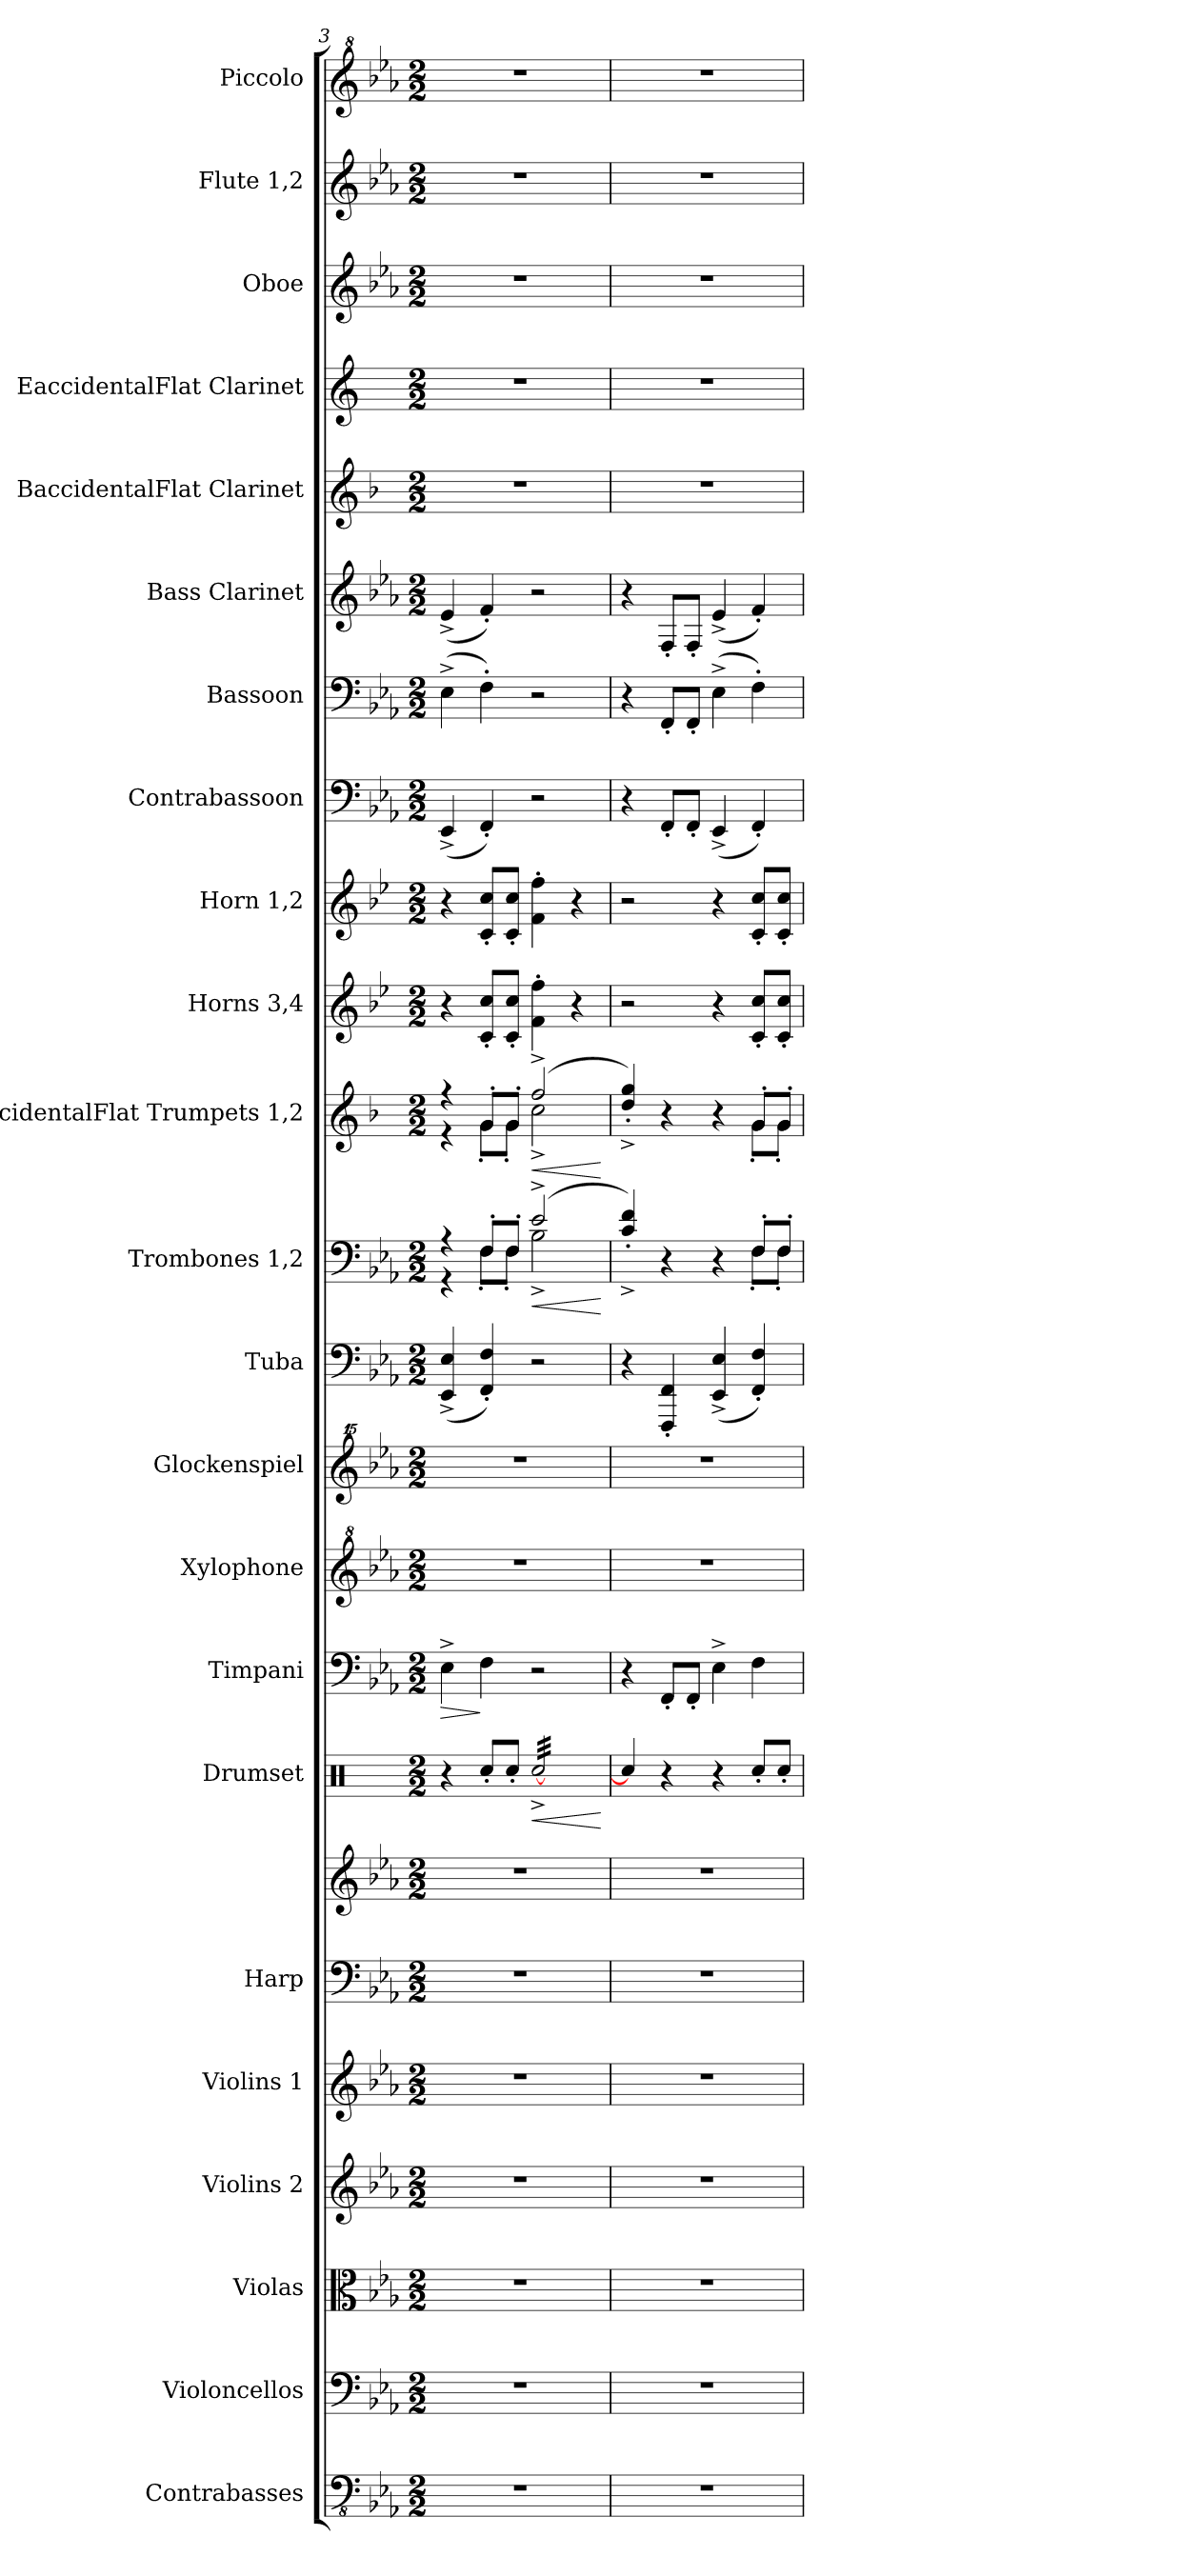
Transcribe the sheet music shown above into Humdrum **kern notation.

**kern	**kern	**kern	**kern	**kern	**kern	**kern	**kern	**dynam	**kern	**dynam	**kern	**kern	**kern	**kern	**dynam	**kern	**dynam	**kern	**kern	**kern	**kern	**kern	**kern	**kern	**kern	**kern	**kern
*part23	*part22	*part21	*part20	*part19	*part18	*part18	*part17	*part17	*part16	*part16	*part15	*part14	*part13	*part12	*part12	*part11	*part11	*part10	*part9	*part8	*part7	*part6	*part5	*part4	*part3	*part2	*part1
*staff24	*staff23	*staff22	*staff21	*staff20	*staff19	*staff18	*staff17	*staff17	*staff16	*staff16	*staff15	*staff14	*staff13	*staff12	*staff12	*staff11	*staff11	*staff10	*staff9	*staff8	*staff7	*staff6	*staff5	*staff4	*staff3	*staff2	*staff1
*I"Contrabasses	*I"Violoncellos	*I"Violas	*I"Violins 2	*I"Violins 1	*I"Harp	*	*I"Drumset	*	*I"Timpani	*	*I"Xylophone	*I"Glockenspiel	*I"Tuba	*I"Trombones 1,2	*	*I"BaccidentalFlat Trumpets 1,2	*	*I"Horns 3,4	*I"Horn 1,2	*I"Contrabassoon	*I"Bassoon	*I"Bass Clarinet	*I"BaccidentalFlat Clarinet	*I"EaccidentalFlat Clarinet	*I"Oboe	*I"Flute 1,2	*I"Piccolo
*I'Cbs.	*I'Vlcs.	*I'Vlas.	*I'Vlns. 2	*I'Vlns. 1	*I'Hrp.	*	*I'Drs.	*	*I'Timp.	*	*I'Xyl.	*I'Glk.	*I'Tu.	*I'Trbs. 1,2	*	*I'BaccidentalFlat Tpts. 1,2	*	*I'Hns. 3,4	*	*I'Cbsn.	*I'Bsn.	*I'B. Cl.	*I'BaccidentalFlat Cl.	*I'EaccidentalFlat Cl.	*I'Ob.	*I'Fl. 1, 2	*I'Picc.
*clefFv4	*clefF4	*clefC3	*clefG2	*clefG2	*clefF4	*clefG2	*clefX	*	*clefF4	*	*clefG^2	*clefG^^2	*clefF4	*clefF4	*	*clefG2	*	*clefG2	*clefG2	*clefF4	*clefF4	*clefG2	*clefG2	*clefG2	*clefG2	*clefG2	*clefG^2
*	*	*	*	*	*	*	*	*	*	*	*	*	*	*	*	*ITrd1c2	*	*ITrd4c7	*ITrd4c7	*ITrd7c12	*	*ITrd8c14	*ITrd1c2	*ITrd-2c-3	*	*	*ITrd-7c-12
*k[b-e-a-]	*k[b-e-a-]	*k[b-e-a-]	*k[b-e-a-]	*k[b-e-a-]	*k[b-e-a-]	*k[b-e-a-]	*k[]	*	*k[b-e-a-]	*	*k[b-e-a-]	*k[b-e-a-]	*k[b-e-a-]	*k[b-e-a-]	*	*k[b-e-a-]	*	*k[b-e-a-]	*k[b-e-a-]	*k[b-e-a-]	*k[b-e-a-]	*k[b-e-a-]	*k[b-e-a-]	*k[b-e-a-]	*k[b-e-a-]	*k[b-e-a-]	*k[b-e-a-]
*M2/2	*M2/2	*M2/2	*M2/2	*M2/2	*M2/2	*M2/2	*M2/2	*	*M2/2	*	*M2/2	*M2/2	*M2/2	*M2/2	*	*M2/2	*	*M2/2	*M2/2	*M2/2	*M2/2	*M2/2	*M2/2	*M2/2	*M2/2	*M2/2	*M2/2
=3	=3	=3	=3	=3	=3	=3	=3	=3	=3	=3	=3	=3	=3	=3	=3	=3	=3	=3	=3	=3	=3	=3	=3	=3	=3	=3	=3
!	!	!	!	!	!	!	!	!	!	!LO:HP:b	!	!	!	!	!	!	!	!	!	!	!	!	!	!	!	!	!
*	*	*	*	*	*	*	*	*	*	*	*	*	*	*^	*	*^	*	*	*	*	*	*	*	*	*	*	*
1r	1r	1r	1r	1r	1r	1r	4r	.	4E-^\	>	1r	1r	(4EE-/^ 4E-/^	4r	4r	.	4r	4r	.	4r	4r	(4EEE-^/	(4E-^\	(4E-^/	1r	1r	1r	1r	1r
.	.	.	.	.	.	.	8Rcc'/L	.	4F\	]	.	.	4FF/' 4F/')	8F'/L	8F'\L	.	8f'/L	8f'\L	.	8F/' 8f/'L	8F/' 8f/'L	4FFF'/)	4F'\)	4F'/)	.	.	.	.	.
.	.	.	.	.	.	.	8Rcc'/J	.	.	.	.	.	.	8F'/J	8F'\J	.	8f'/J	8f'\J	.	8F/' 8f/'J	8F/' 8f/'J	.	.	.	.	.	.	.	.
!	!	!	!	!	!	!	!	!LO:HP:b	!	!	!	!	!	!	!	!LO:HP:b	!	!	!LO:HP:b	!	!	!	!	!	!	!	!	!	!
*	*	*	*	*	*	*	*tremolo	*	*	*	*	*	*	*	*	*	*	*	*	*	*	*	*	*	*	*	*	*	*
.	.	.	.	.	.	.	[32Rcc^/LLL	<	2r	.	.	.	2r	(2e-^/	2B-^\	<	(2ee-^/	2b-^\	<	4B-\' 4b-\'	4B-\' 4b-\'	2r	2r	2r	.	.	.	.	.
.	.	.	.	.	.	.	32Rcc^/	.	.	.	.	.	.	.	.	.	.	.	.	.	.	.	.	.	.	.	.	.	.
.	.	.	.	.	.	.	32Rcc^/	.	.	.	.	.	.	.	.	.	.	.	.	.	.	.	.	.	.	.	.	.	.
.	.	.	.	.	.	.	32Rcc^/	.	.	.	.	.	.	.	.	.	.	.	.	.	.	.	.	.	.	.	.	.	.
.	.	.	.	.	.	.	32Rcc^/	.	.	.	.	.	.	.	.	.	.	.	.	.	.	.	.	.	.	.	.	.	.
.	.	.	.	.	.	.	32Rcc^/	.	.	.	.	.	.	.	.	.	.	.	.	.	.	.	.	.	.	.	.	.	.
.	.	.	.	.	.	.	32Rcc^/	.	.	.	.	.	.	.	.	.	.	.	.	.	.	.	.	.	.	.	.	.	.
.	.	.	.	.	.	.	32Rcc^/	.	.	.	.	.	.	.	.	.	.	.	.	.	.	.	.	.	.	.	.	.	.
.	.	.	.	.	.	.	32Rcc^/	.	.	.	.	.	.	.	.	.	.	.	.	4r	4r	.	.	.	.	.	.	.	.
.	.	.	.	.	.	.	32Rcc^/	.	.	.	.	.	.	.	.	.	.	.	.	.	.	.	.	.	.	.	.	.	.
.	.	.	.	.	.	.	32Rcc^/	.	.	.	.	.	.	.	.	.	.	.	.	.	.	.	.	.	.	.	.	.	.
.	.	.	.	.	.	.	32Rcc^/	.	.	.	.	.	.	.	.	.	.	.	.	.	.	.	.	.	.	.	.	.	.
.	.	.	.	.	.	.	32Rcc^/	.	.	.	.	.	.	.	.	.	.	.	.	.	.	.	.	.	.	.	.	.	.
.	.	.	.	.	.	.	32Rcc^/	.	.	.	.	.	.	.	.	.	.	.	.	.	.	.	.	.	.	.	.	.	.
.	.	.	.	.	.	.	32Rcc^/	.	.	.	.	.	.	.	.	.	.	.	.	.	.	.	.	.	.	.	.	.	.
.	.	.	.	.	.	.	32Rcc^/JJJ	.	.	.	.	.	.	.	.	.	.	.	.	.	.	.	.	.	.	.	.	.	.
*	*	*	*	*	*	*	*Xtremolo	*	*	*	*	*	*	*	*	*	*	*	*	*	*	*	*	*	*	*	*	*	*
*	*	*	*	*	*	*	*	*	*	*	*	*	*	*v	*v	*	*	*	*	*	*	*	*	*	*	*	*	*	*
*	*	*	*	*	*	*	*	*	*	*	*	*	*	*	*	*v	*v	*	*	*	*	*	*	*	*	*	*	*
.	.	.	.	.	.	.	.	[	.	.	.	.	.	.	[	.	[	.	.	.	.	.	.	.	.	.	.
=4	=4	=4	=4	=4	=4	=4	=4	=4	=4	=4	=4	=4	=4	=4	=4	=4	=4	=4	=4	=4	=4	=4	=4	=4	=4	=4	=4
*	*	*	*	*	*	*	*	*	*	*	*	*	*	*^	*	*^	*	*	*	*	*	*	*	*	*	*	*
1r	1r	1r	1r	1r	1r	1r	4Rcc/]	.	4r	.	1r	1r	4r	4c/'^ 4f/'^)	2.ryy	.	4cc/'^ 4ff/'^)	2.ryy	.	2r	2r	4r	4r	4r	1r	1r	1r	1r	1r
.	.	.	.	.	.	.	4r	.	8FF'/L	.	.	.	4FFF/' 4FF/'	4r	.	.	4r	.	.	.	.	8FFF'/L	8FF'/L	8FF'/L	.	.	.	.	.
.	.	.	.	.	.	.	.	.	8FF'/J	.	.	.	.	.	.	.	.	.	.	.	.	8FFF'/J	8FF'/J	8FF'/J	.	.	.	.	.
.	.	.	.	.	.	.	4r	.	4E-^\	.	.	.	(4EE-/^ 4E-/^	4r	.	.	4r	.	.	4r	4r	(4EEE-^/	(4E-^\	(4E-^/	.	.	.	.	.
.	.	.	.	.	.	.	8Rcc'/L	.	4F\	.	.	.	4FF/' 4F/')	8F'/L	8F'\L	.	8f'/L	8f'\L	.	8F/' 8f/'L	8F/' 8f/'L	4FFF'/)	4F'\)	4F'/)	.	.	.	.	.
.	.	.	.	.	.	.	8Rcc'/J	.	.	.	.	.	.	8F'/J	8F'\J	.	8f'/J	8f'\J	.	8F/' 8f/'J	8F/' 8f/'J	.	.	.	.	.	.	.	.
*	*	*	*	*	*	*	*	*	*	*	*	*	*	*v	*v	*	*	*	*	*	*	*	*	*	*	*	*	*	*
*	*	*	*	*	*	*	*	*	*	*	*	*	*	*	*	*v	*v	*	*	*	*	*	*	*	*	*	*	*
=	=	=	=	=	=	=	=	=	=	=	=	=	=	=	=	=	=	=	=	=	=	=	=	=	=	=	=
*-	*-	*-	*-	*-	*-	*-	*-	*-	*-	*-	*-	*-	*-	*-	*-	*-	*-	*-	*-	*-	*-	*-	*-	*-	*-	*-	*-
